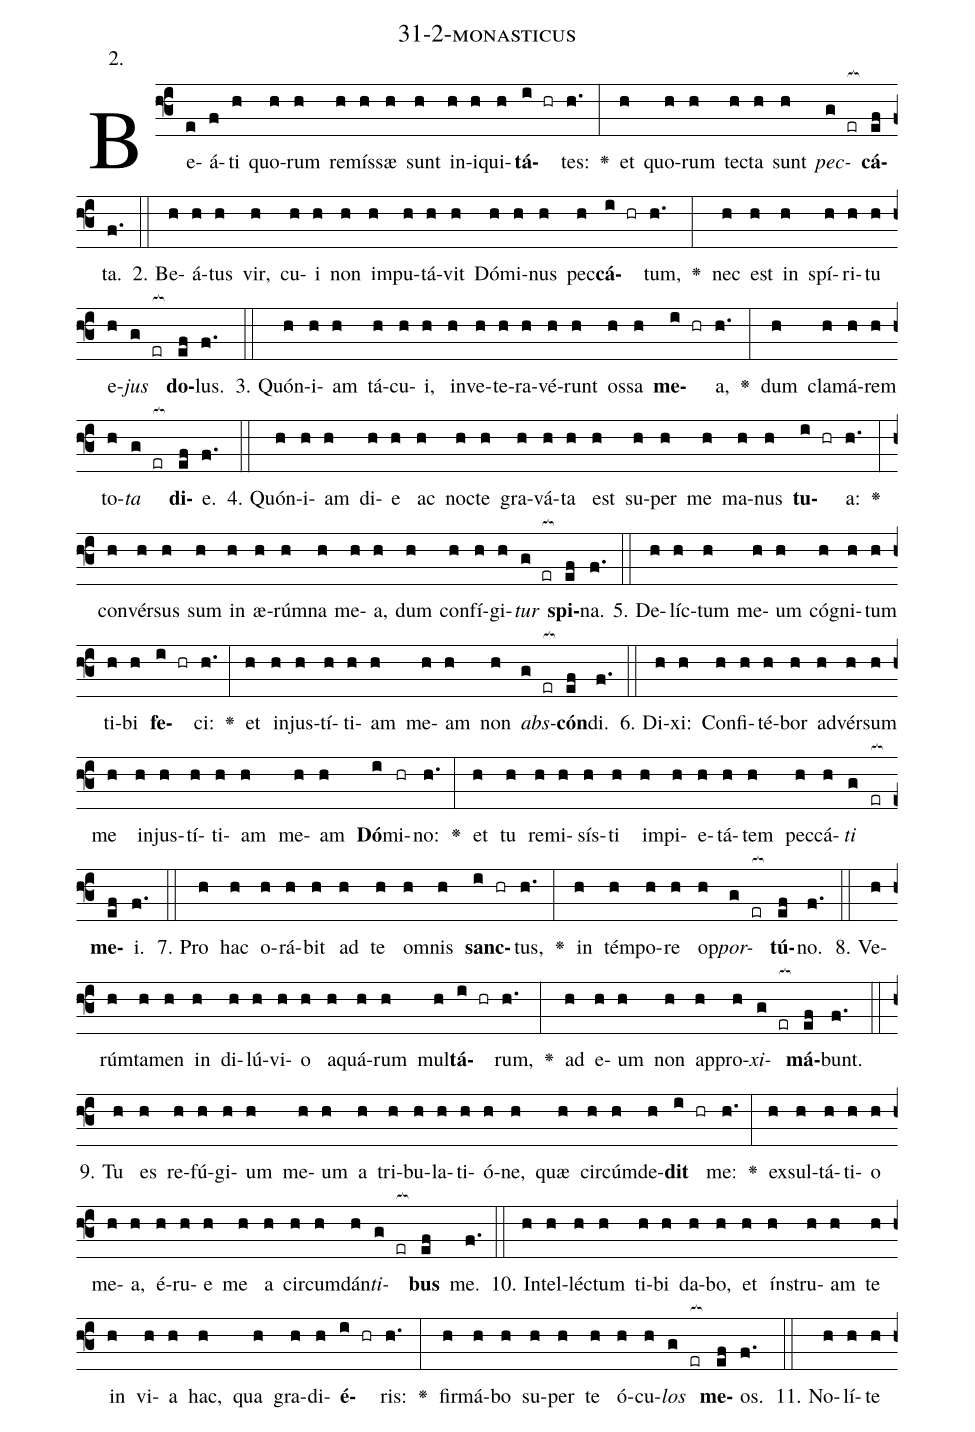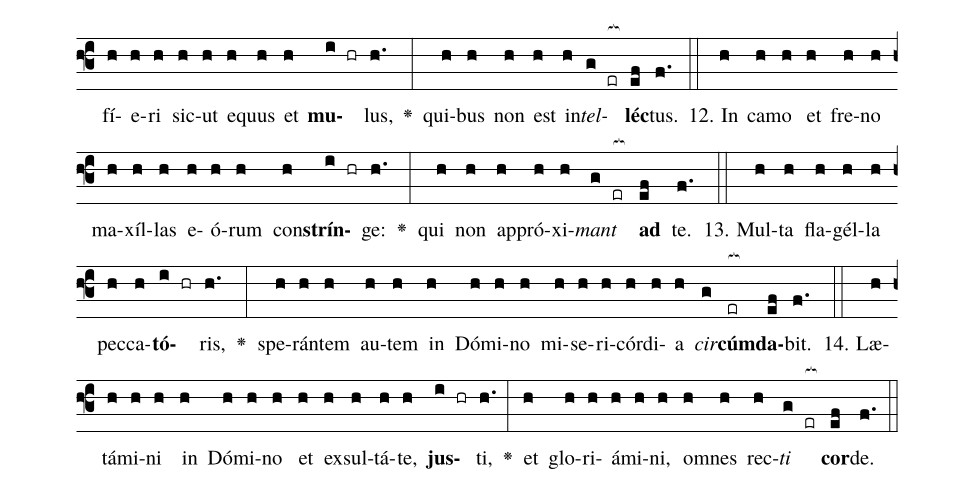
name: 31-2-monasticus;
annotation: 2.;
%%
(f3)Be(e)á(f)ti(h) quo(h)rum(h) re(h)mís(h)sæ(h) sunt(h) in(h)i(h)qui(h)<b>tá</b>(i hr)tes:(h.) <v>\greheightstar</v>(:) et(h) quo(h)rum(h) tec(h)ta(h) sunt(h) <i>pec</i>(g er[ocb:1{])<b>cá</b>(ef[ocb:0}])ta.(f.) (::)
2. Be(h)á(h)tus(h) vir,(h) cu(h)i(h) non(h) im(h)pu(h)tá(h)vit(h) Dó(h)mi(h)nus(h) pec(h)<b>cá</b>(i hr)tum,(h.) <v>\greheightstar</v>(:) nec(h) est(h) in(h) spí(h)ri(h)tu(h) e(h)<i>jus</i>(g er[ocb:1{]) <b>do</b>(ef[ocb:0}])lus.(f.) (::)
3. Quón(h)i(h)am(h) tá(h)cu(h)i,(h) in(h)ve(h)te(h)ra(h)vé(h)runt(h) os(h)sa(h) <b>me</b>(i hr)a,(h.) <v>\greheightstar</v>(:) dum(h) cla(h)má(h)rem(h) to(h)<i>ta</i>(g er[ocb:1{]) <b>di</b>(ef[ocb:0}])e.(f.) (::)
4. Quón(h)i(h)am(h) di(h)e(h) ac(h) noc(h)te(h) gra(h)vá(h)ta(h) est(h) su(h)per(h) me(h) ma(h)nus(h) <b>tu</b>(i hr)a:(h.) <v>\greheightstar</v>(:) con(h)vér(h)sus(h) sum(h) in(h) æ(h)rúm(h)na(h) me(h)a,(h) dum(h) con(h)fí(h)gi(h)<i>tur</i>(g er[ocb:1{]) <b>spi</b>(ef[ocb:0}])na.(f.) (::)
5. De(h)líc(h)tum(h) me(h)um(h) có(h)gni(h)tum(h) ti(h)bi(h) <b>fe</b>(i hr)ci:(h.) <v>\greheightstar</v>(:) et(h) in(h)jus(h)tí(h)ti(h)am(h) me(h)am(h) non(h) <i>abs</i>(g er[ocb:1{])<b>cón</b>(ef[ocb:0}])di.(f.) (::)
6. Di(h)xi:(h) Con(h)fi(h)té(h)bor(h) ad(h)vér(h)sum(h) me(h) in(h)jus(h)tí(h)ti(h)am(h) me(h)am(h) <b>Dó</b>(i)mi(hr)no:(h.) <v>\greheightstar</v>(:) et(h) tu(h) re(h)mi(h)sís(h)ti(h) im(h)pi(h)e(h)tá(h)tem(h) pec(h)cá(h)<i>ti</i>(g er[ocb:1{]) <b>me</b>(ef[ocb:0}])i.(f.) (::)
7. Pro(h) hac(h) o(h)rá(h)bit(h) ad(h) te(h) om(h)nis(h) <b>sanc</b>(i hr)tus,(h.) <v>\greheightstar</v>(:) in(h) tém(h)po(h)re(h) op(h)<i>por</i>(g er[ocb:1{])<b>tú</b>(ef[ocb:0}])no.(f.) (::)
8. Ve(h)rúm(h)ta(h)men(h) in(h) di(h)lú(h)vi(h)o(h) a(h)quá(h)rum(h) mul(h)<b>tá</b>(i hr)rum,(h.) <v>\greheightstar</v>(:) ad(h) e(h)um(h) non(h) ap(h)pro(h)<i>xi</i>(g er[ocb:1{])<b>má</b>(ef[ocb:0}])bunt.(f.) (::)
9. Tu(h) es(h) re(h)fú(h)gi(h)um(h) me(h)um(h) a(h) tri(h)bu(h)la(h)ti(h)ó(h)ne,(h) quæ(h) cir(h)cúm(h)de(h)<b>dit</b>(i hr) me:(h.) <v>\greheightstar</v>(:) ex(h)sul(h)tá(h)ti(h)o(h) me(h)a,(h) é(h)ru(h)e(h) me(h) a(h) cir(h)cum(h)dán(h)<i>ti</i>(g er[ocb:1{])<b>bus</b>(ef[ocb:0}]) me.(f.) (::)
10. In(h)tel(h)léc(h)tum(h) ti(h)bi(h) da(h)bo,(h) et(h) ín(h)stru(h)am(h) te(h) in(h) vi(h)a(h) hac,(h) qua(h) gra(h)di(h)<b>é</b>(i hr)ris:(h.) <v>\greheightstar</v>(:) fir(h)má(h)bo(h) su(h)per(h) te(h) ó(h)cu(h)<i>los</i>(g er[ocb:1{]) <b>me</b>(ef[ocb:0}])os.(f.) (::)
11. No(h)lí(h)te(h) fí(h)e(h)ri(h) sic(h)ut(h) e(h)quus(h) et(h) <b>mu</b>(i hr)lus,(h.) <v>\greheightstar</v>(:) qui(h)bus(h) non(h) est(h) in(h)<i>tel</i>(g er[ocb:1{])<b>léc</b>(ef[ocb:0}])tus.(f.) (::)
12. In(h) ca(h)mo(h) et(h) fre(h)no(h) ma(h)xíl(h)las(h) e(h)ó(h)rum(h) con(h)<b>strín</b>(i hr)ge:(h.) <v>\greheightstar</v>(:) qui(h) non(h) ap(h)pró(h)xi(h)<i>mant</i>(g er[ocb:1{]) <b>ad</b>(ef[ocb:0}]) te.(f.) (::)
13. Mul(h)ta(h) fla(h)gél(h)la(h) pec(h)ca(h)<b>tó</b>(i hr)ris,(h.) <v>\greheightstar</v>(:) spe(h)rán(h)tem(h) au(h)tem(h) in(h) Dó(h)mi(h)no(h) mi(h)se(h)ri(h)cór(h)di(h)a(h) <i>cir</i>(g)<b>cúm</b>(er[ocb:1{])<b>da</b>(ef[ocb:0}])bit.(f.) (::)
14. Læ(h)tá(h)mi(h)ni(h) in(h) Dó(h)mi(h)no(h) et(h) ex(h)sul(h)tá(h)te,(h) <b>jus</b>(i hr)ti,(h.) <v>\greheightstar</v>(:) et(h) glo(h)ri(h)á(h)mi(h)ni,(h) om(h)nes(h) rec(h)<i>ti</i>(g er[ocb:1{]) <b>cor</b>(ef[ocb:0}])de.(f.) (::)
